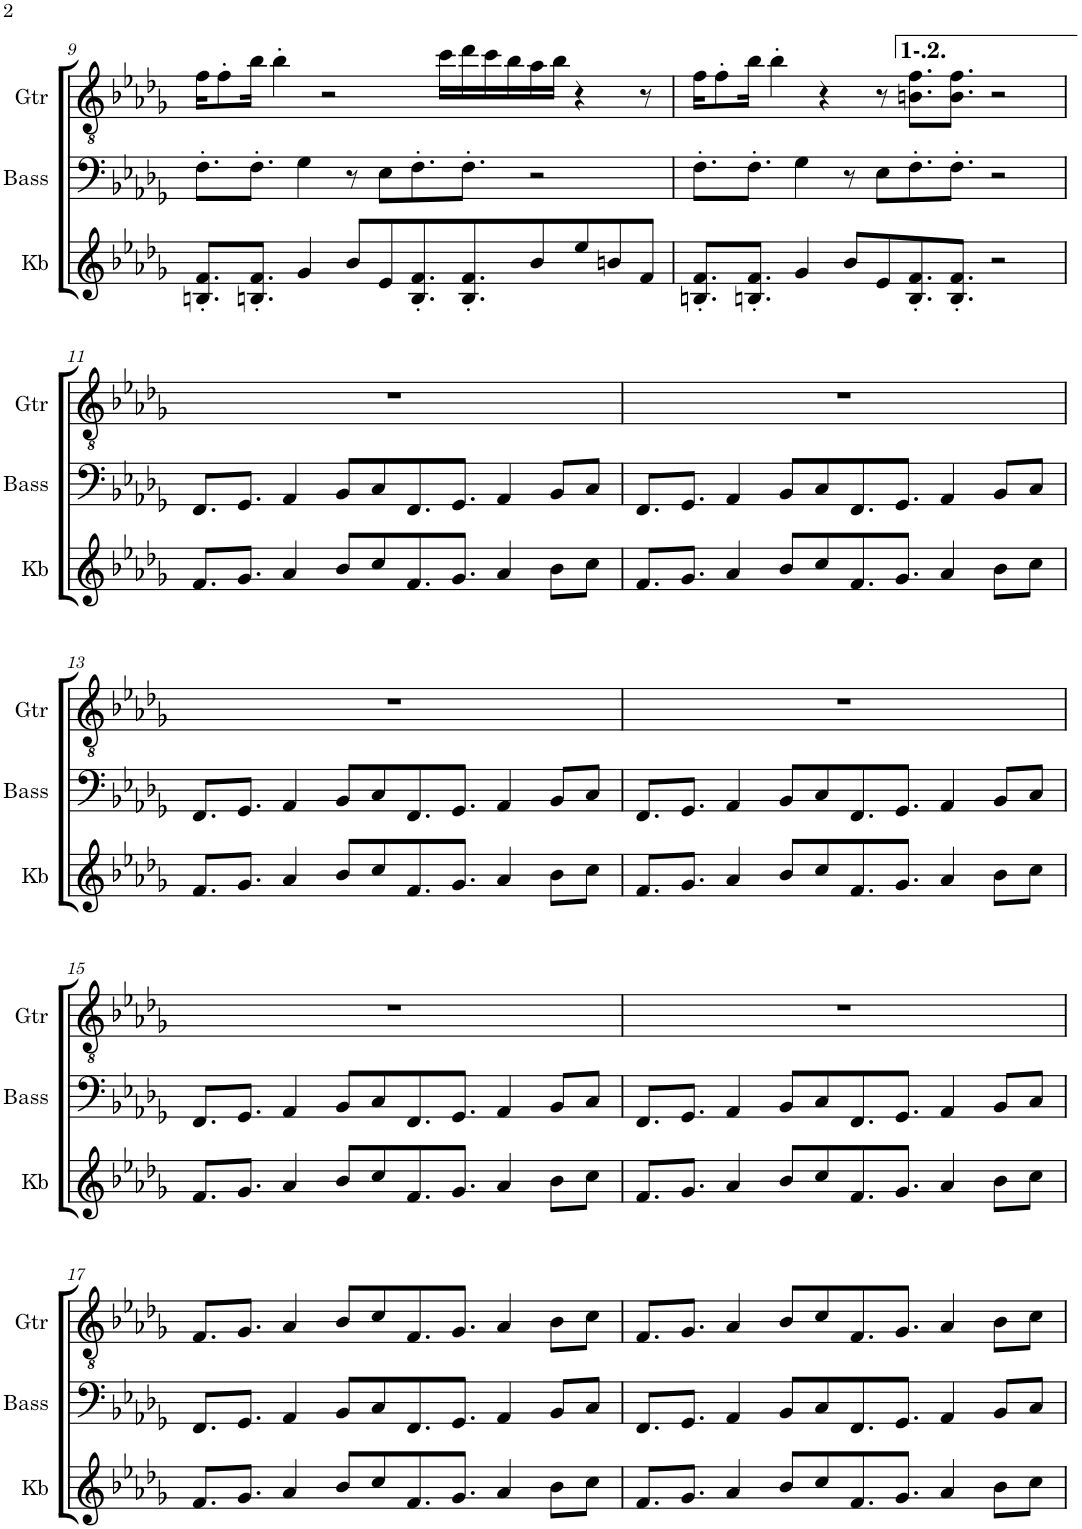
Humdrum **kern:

**kern	**kern	**kern
*part3	*part2	*part1
*staff3	*staff2	*staff1
*I"Keys	*I"Bass	*I"Guitar
*	*I'Bass	*I'Gtr
!!LO:PB:g=z
*clefG2	*clefF4	*clefGv2
*	*Trd7c12	*
*k[b-e-a-d-g-]	*k[b-e-a-d-g-]	*k[b-e-a-d-g-]
*M7/4	*M7/4	*M7/4
=9	=9	=9
8.Bn/' 8.f/'L	8.F'\L	16f\KL
.	.	8f'\
8.Bn/' 8.f/'J	8.F'\J	16b-\Jk
.	.	4b-'\
4g-/	4G-\	.
.	.	2r
8b-/L	8r	.
8e-/	8E-\L	.
8.B/' 8.f/'	8.F'\	.
.	.	16cc\LL
8.B/' 8.f/'	8.F'\J	16dd-\
.	.	16cc\
.	.	16b-\
8b-/	2r	16a-\
.	.	16b-\JJ
8ee-/	.	4r
8bn/	.	.
8f/J	.	8r
=10	=10	=10
8.Bn/' 8.f/'L	8.F'\L	16f\KL
.	.	8f'\
8.Bn/' 8.f/'J	8.F'\J	16b-\Jk
.	.	4b-'\
4g-/	4G-\	.
.	.	4r
8b-/L	8r	.
8e-/	8E-\L	8r
8.B/' 8.f/'	8.F'\	8.Bn\ 8.f\L
8.B/' 8.f/'J	8.F'\J	8.B\ 8.f\J
2r	2r	2r
!!LO:LB:g=z
=11	=11	=11
8.f/L	8.FF/L	1..r
8.g-/J	8.GG-/J	.
4a-/	4AA-/	.
8b-/L	8BB-/L	.
8cc/	8C/	.
8.f/	8.FF/	.
8.g-/J	8.GG-/J	.
4a-/	4AA-/	.
8b-\L	8BB-/L	.
8cc\J	8C/J	.
=12	=12	=12
8.f/L	8.FF/L	1..r
8.g-/J	8.GG-/J	.
4a-/	4AA-/	.
8b-/L	8BB-/L	.
8cc/	8C/	.
8.f/	8.FF/	.
8.g-/J	8.GG-/J	.
4a-/	4AA-/	.
8b-\L	8BB-/L	.
8cc\J	8C/J	.
!!LO:LB:g=z
=13	=13	=13
8.f/L	8.FF/L	1..r
8.g-/J	8.GG-/J	.
4a-/	4AA-/	.
8b-/L	8BB-/L	.
8cc/	8C/	.
8.f/	8.FF/	.
8.g-/J	8.GG-/J	.
4a-/	4AA-/	.
8b-\L	8BB-/L	.
8cc\J	8C/J	.
=14	=14	=14
8.f/L	8.FF/L	1..r
8.g-/J	8.GG-/J	.
4a-/	4AA-/	.
8b-/L	8BB-/L	.
8cc/	8C/	.
8.f/	8.FF/	.
8.g-/J	8.GG-/J	.
4a-/	4AA-/	.
8b-\L	8BB-/L	.
8cc\J	8C/J	.
!!LO:LB:g=z
=15	=15	=15
8.f/L	8.FF/L	1..r
8.g-/J	8.GG-/J	.
4a-/	4AA-/	.
8b-/L	8BB-/L	.
8cc/	8C/	.
8.f/	8.FF/	.
8.g-/J	8.GG-/J	.
4a-/	4AA-/	.
8b-\L	8BB-/L	.
8cc\J	8C/J	.
=16	=16	=16
8.f/L	8.FF/L	1..r
8.g-/J	8.GG-/J	.
4a-/	4AA-/	.
8b-/L	8BB-/L	.
8cc/	8C/	.
8.f/	8.FF/	.
8.g-/J	8.GG-/J	.
4a-/	4AA-/	.
8b-\L	8BB-/L	.
8cc\J	8C/J	.
!!LO:LB:g=z
=17	=17	=17
8.f/L	8.FF/L	8.F/L
8.g-/J	8.GG-/J	8.G-/J
4a-/	4AA-/	4A-/
8b-/L	8BB-/L	8B-/L
8cc/	8C/	8c/
8.f/	8.FF/	8.F/
8.g-/J	8.GG-/J	8.G-/J
4a-/	4AA-/	4A-/
8b-\L	8BB-/L	8B-\L
8cc\J	8C/J	8c\J
=18	=18	=18
8.f/L	8.FF/L	8.F/L
8.g-/J	8.GG-/J	8.G-/J
4a-/	4AA-/	4A-/
8b-/L	8BB-/L	8B-/L
8cc/	8C/	8c/
8.f/	8.FF/	8.F/
8.g-/J	8.GG-/J	8.G-/J
4a-/	4AA-/	4A-/
8b-\L	8BB-/L	8B-\L
8cc\J	8C/J	8c\J
=	=	=
*-	*-	*-
